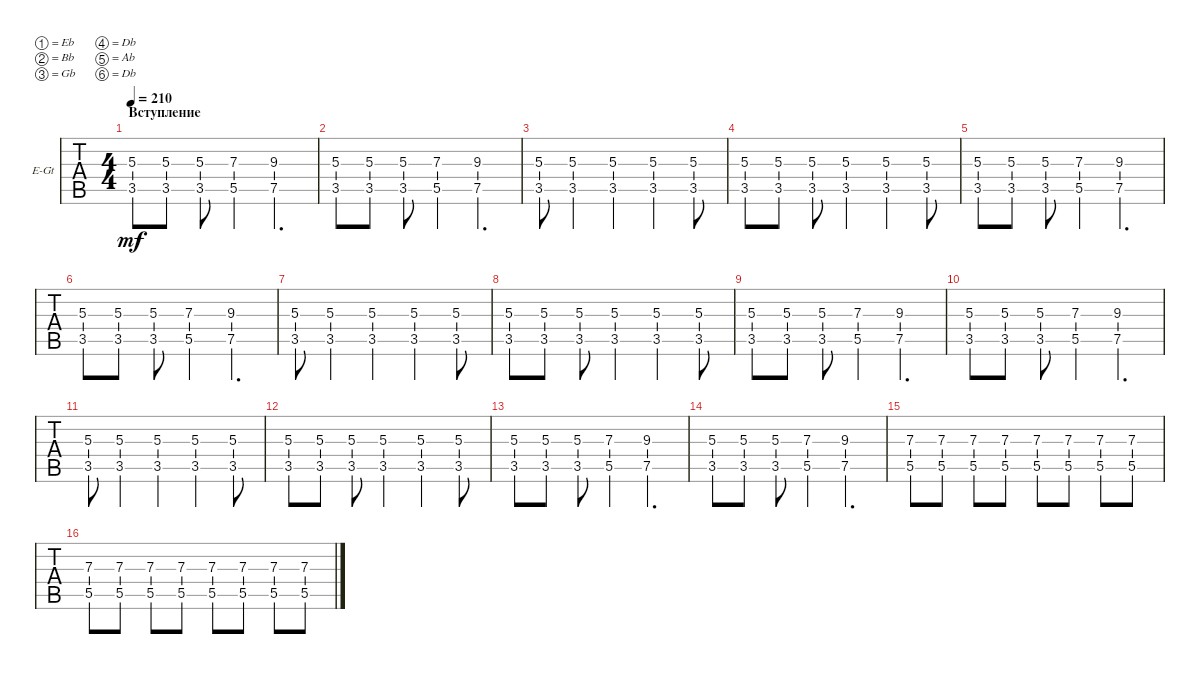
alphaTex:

\defaultSystemsLayout 4
\bracketExtendMode groupsimilarinstruments
\firstSystemTrackNameOrientation horizontal
\otherSystemsTrackNameOrientation horizontal
\track ("Electric Guitar" "E-Gt") {instrument distortionguitar}
\staff {tabs}
\tuning (Eb4 Bb3 Gb3 Db3 Ab2 Db2)
\ts (4 4)
\section ("" "Вступление")
\tempo 210
\clef g2
\scale
0.487395
\ks c
(3.5 5.3).8{dy mf instrument distortionguitar} (3.5 5.3).8 (3.5 5.3).8 (5.5 7.3).4 (7.5 9.3).4{d} |
\scale
0.256303 (3.5 5.3).8 (3.5 5.3).8 (3.5 5.3).8 (5.5 7.3).4 (7.5 9.3).4{d} |
\scale
0.256303 (3.5 5.3).8 (3.5 5.3).4 (3.5 5.3).4 (3.5 5.3).4 (3.5 5.3).8 |
\scale
0.333333 (3.5 5.3).8 (3.5 5.3).8 (3.5 5.3).8 (3.5 5.3).4 (3.5 5.3).4 (3.5 5.3).8 |
\scale
0.333333 (3.5 5.3).8 (3.5 5.3).8 (3.5 5.3).8 (5.5 7.3).4 (7.5 9.3).4{d} |
\scale
0.333333 (3.5 5.3).8 (3.5 5.3).8 (3.5 5.3).8 (5.5 7.3).4 (7.5 9.3).4{d} |
(3.5 5.3).8 (3.5 5.3).4 (3.5 5.3).4 (3.5 5.3).4 (3.5 5.3).8 |
(3.5 5.3).8 (3.5 5.3).8 (3.5 5.3).8 (3.5 5.3).4 (3.5 5.3).4 (3.5 5.3).8 |
(3.5 5.3).8 (3.5 5.3).8 (3.5 5.3).8 (5.5 7.3).4 (7.5 9.3).4{d} |
(3.5 5.3).8 (3.5 5.3).8 (3.5 5.3).8 (5.5 7.3).4 (7.5 9.3).4{d} |
(3.5 5.3).8 (3.5 5.3).4 (3.5 5.3).4 (3.5 5.3).4 (3.5 5.3).8 |
(3.5 5.3).8 (3.5 5.3).8 (3.5 5.3).8 (3.5 5.3).4 (3.5 5.3).4 (3.5 5.3).8 |
(3.5 5.3).8 (3.5 5.3).8 (3.5 5.3).8 (5.5 7.3).4 (7.5 9.3).4{d} |
(3.5 5.3).8 (3.5 5.3).8 (3.5 5.3).8 (5.5 7.3).4 (7.5 9.3).4{d} |
(5.5 7.3).8 (5.5 7.3).8 (5.5 7.3).8 (5.5 7.3).8 (5.5 7.3).8 (5.5 7.3).8 (5.5 7.3).8 (5.5 7.3).8 |
(5.5 7.3).8 (5.5 7.3).8 (5.5 7.3).8 (5.5 7.3).8 (5.5 7.3).8 (5.5 7.3).8 (5.5 7.3).8 (5.5 7.3).8
